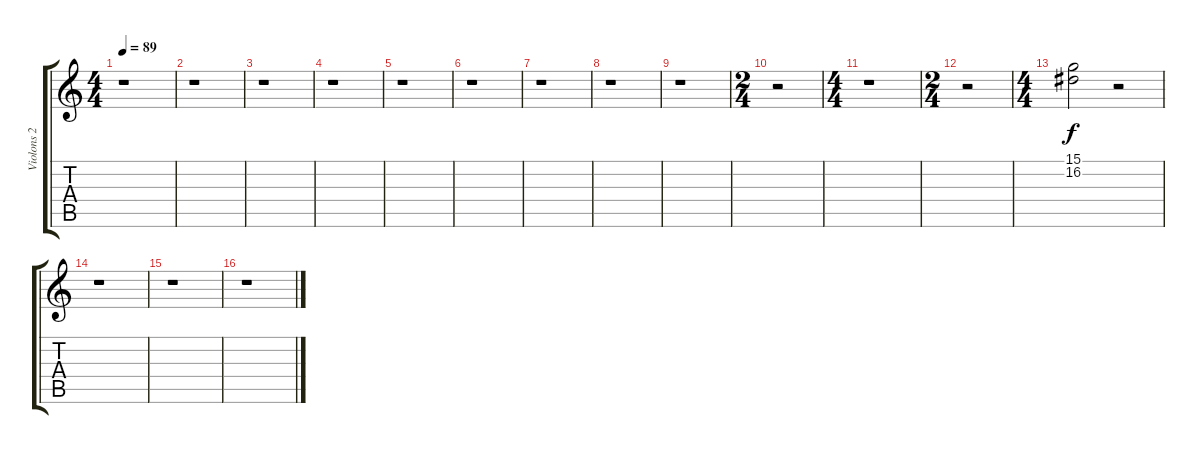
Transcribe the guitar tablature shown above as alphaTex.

\track ("Violons 2" "Violons 2") {instrument stringensemble2}
\staff {score tabs}
\tuning (E4 B3 G3 D3 A2 E2) {hide}
\ts (4 4)
\tempo 89
\clef g2
\ks c
r.1{dy f} |
r.1 |
r.1 |
r.1 |
r.1 |
r.1 |
r.1 |
r.1 |
r.1 |
\ts (2 4)
r.2 |
\ts (4 4)
r.1 |
\ts (2 4)
r.2 |
\ts (4 4)
(15.1 16.2).2{volume 12 balance 8} r.2 |
r.1 |
r.1 |
r.1
